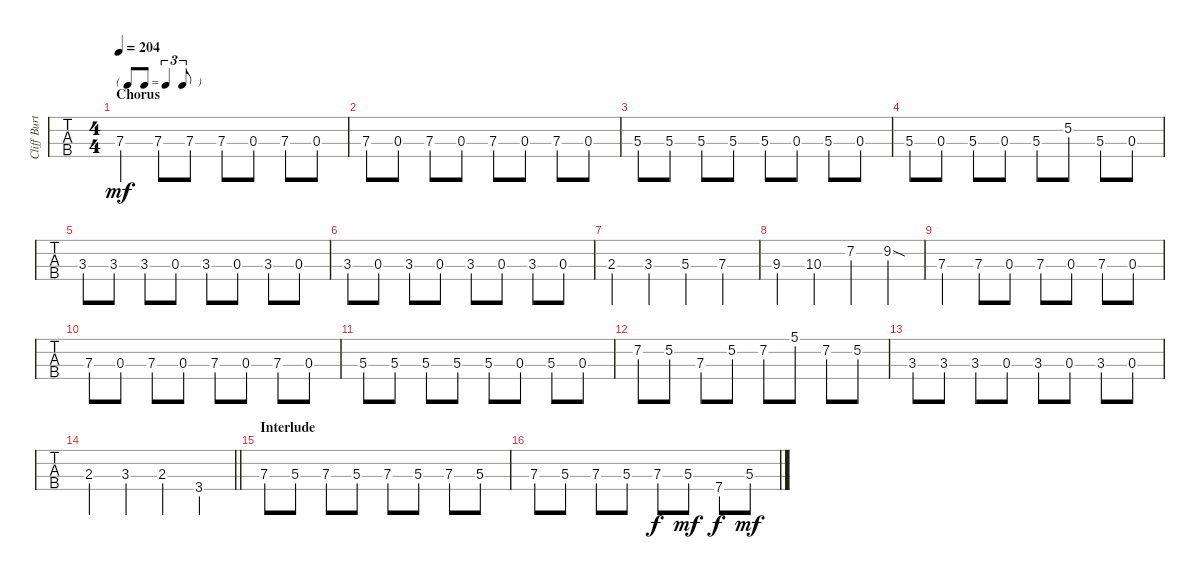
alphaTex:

\track ("Cliff Burton/Jason Newsted" "Cliff Burt") {instrument electricbassfinger}
\staff {tabs}
\tuning (G2 D2 A1 E1) {hide}
\ts (4 4)
\tf triplet8th
\section ("" "Chorus")
\tempo 204
\clef f4
\ks c
7.3.4{dy mf} 7.3.8 7.3.8 7.3.8 0.3.8 7.3.8 0.3.8 |
7.3.8 0.3.8 7.3.8 0.3.8 7.3.8 0.3.8 7.3.8 0.3.8 |
5.3.8 5.3.8 5.3.8 5.3.8 5.3.8 0.3.8 5.3.8 0.3.8 |
5.3.8 0.3.8 5.3.8 0.3.8 5.3.8 5.2.8 5.3.8 0.3.8 |
3.3.8 3.3.8 3.3.8 0.3.8 3.3.8 0.3.8 3.3.8 0.3.8 |
3.3.8 0.3.8 3.3.8 0.3.8 3.3.8 0.3.8 3.3.8 0.3.8 |
2.3.4 3.3.4 5.3.4 7.3.4 |
9.3.4 10.3.4 7.2.4 9.2{sod}.4 |
7.3.4 7.3.8 0.3.8 7.3.8 0.3.8 7.3.8 0.3.8 |
7.3.8 0.3.8 7.3.8 0.3.8 7.3.8 0.3.8 7.3.8 0.3.8 |
5.3.8 5.3.8 5.3.8 5.3.8 5.3.8 0.3.8 5.3.8 0.3.8 |
7.2.8 5.2.8 7.3.8 5.2.8 7.2.8 5.1.8 7.2.8 5.2.8 |
3.3.8 3.3.8 3.3.8 0.3.8 3.3.8 0.3.8 3.3.8 0.3.8 |
\barLineRight lightlight
2.3.4 3.3.4 2.3.4 3.4.4 |
\section ("" "Interlude ")
7.3.8 5.3.8 7.3.8 5.3.8 7.3.8 5.3.8 7.3.8 5.3.8 |
7.3.8 5.3.8 7.3.8 5.3.8 7.3.8{dy f} 5.3.8{dy mf} 7.4.8{dy f} 5.3.8{dy mf}
